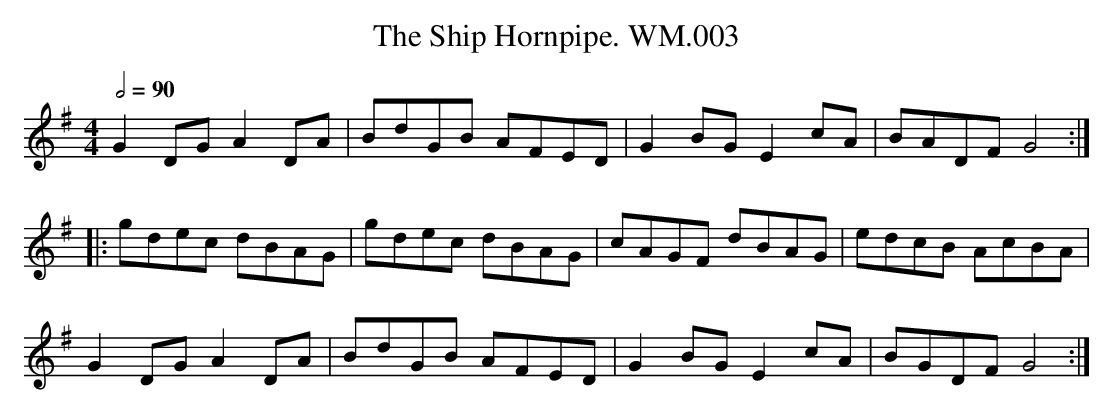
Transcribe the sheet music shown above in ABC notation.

X:1
T:Ship Hornpipe. WM.003, The
M:4/4
L:1/8
Q:1/2=90
K:G
G2DGA2DA|BdGB AFED|G2BGE2cA|BADFG4:|
|:gdec dBAG|gdec dBAG|cAGF dBAG|edcB AcBA|
G2DGA2DA|BdGB AFED|G2BGE2cA|BGDFG4:|
